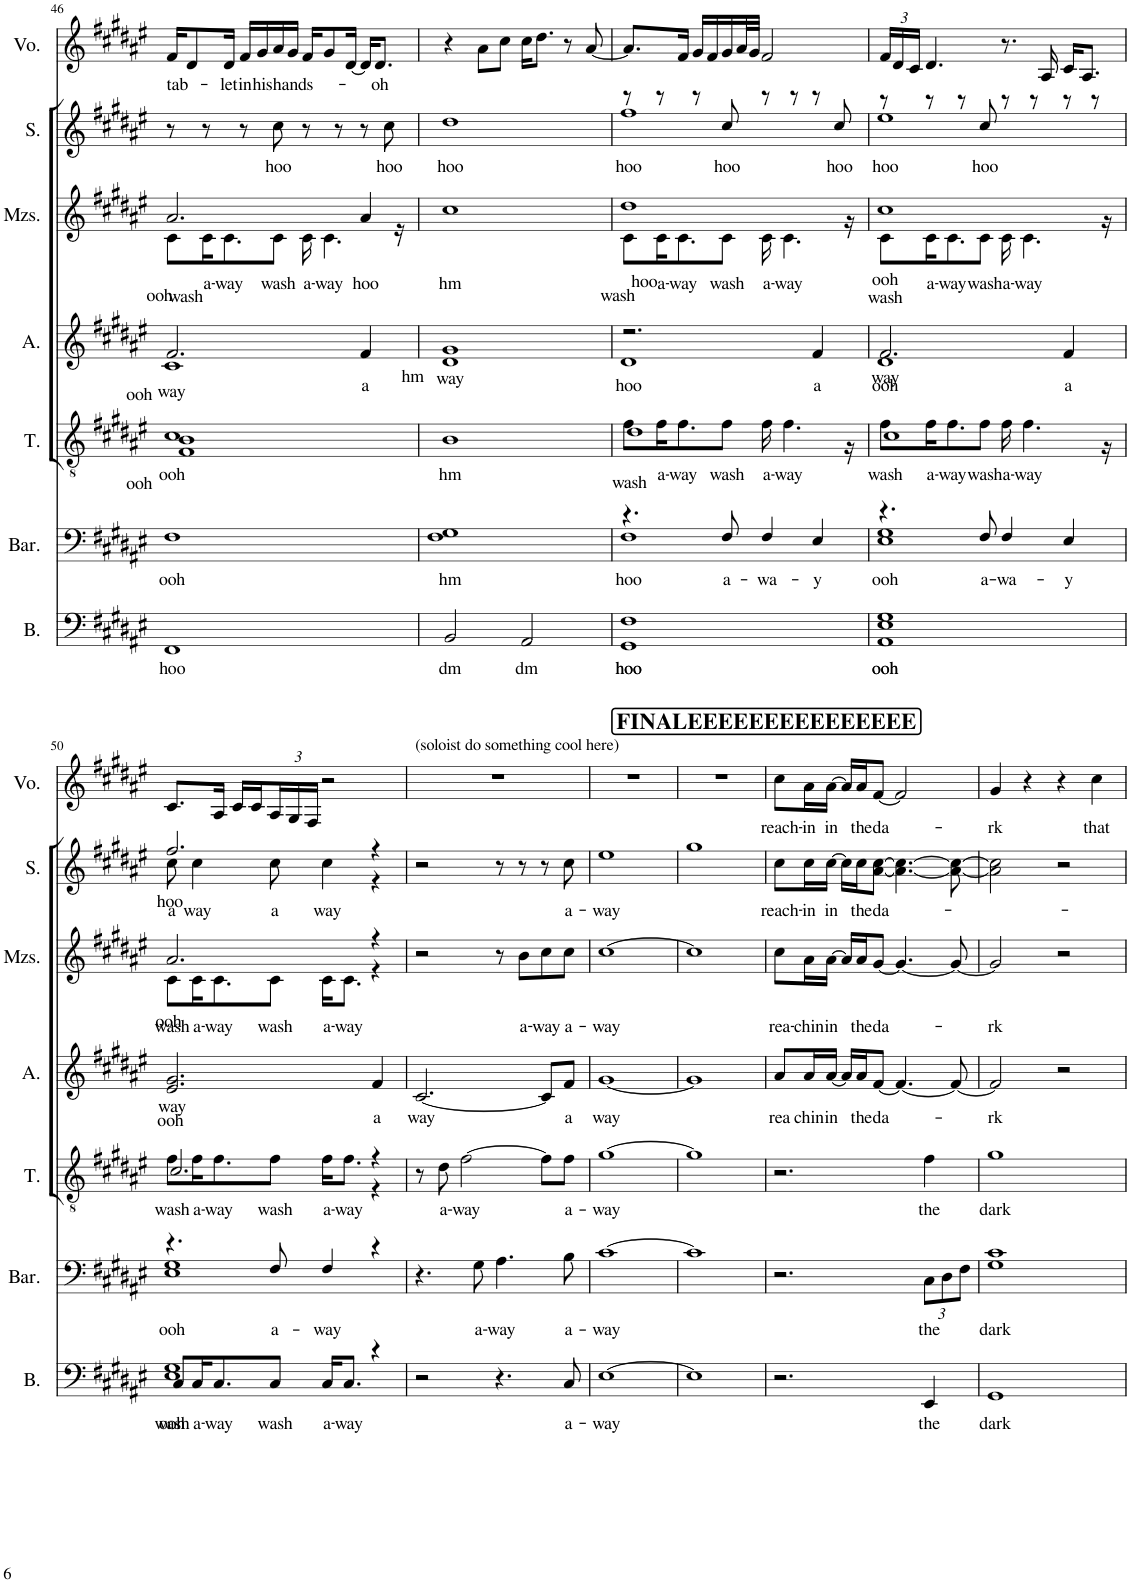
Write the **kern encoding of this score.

**kern	**text	**kern	**text	**kern	**text	**kern	**text	**text	**kern	**text	**kern	**text	**kern	**text
*part7	*part7	*part6	*part6	*part5	*part5	*part4	*part4	*part4	*part3	*part3	*part2	*part2	*part1	*part1
*staff7	*staff7	*staff6	*staff6	*staff5	*staff5	*staff4	*staff4	*staff4	*staff3	*staff3	*staff2	*staff2	*staff1	*staff1
*I"Bass	*	*I"Baritone	*	*I"Tenor	*	*I"Alto	*	*	*I"Mezzo-soprano	*	*I"Soprano	*	*I"Voice	*
*I'B.	*	*I'Bar.	*	*I'T.	*	*I'A.	*	*	*I'Mzs.	*	*I'S.	*	*I'Vo.	*
!!LO:PB:g=z
*clefF4	*	*clefF4	*	*clefGv2	*	*clefG2	*	*	*clefG2	*	*clefG2	*	*clefG2	*
*k[f#c#g#d#a#e#]	*	*k[f#c#g#d#a#e#]	*	*k[f#c#g#d#a#e#]	*	*k[f#c#g#d#a#e#]	*	*	*k[f#c#g#d#a#e#]	*	*k[f#c#g#d#a#e#]	*	*k[f#c#g#d#a#e#]	*
*M4/4	*	*M4/4	*	*M4/4	*	*M4/4	*	*	*M4/4	*	*M4/4	*	*M4/4	*
=46	=46	=46	=46	=46	=46	=46	=46	=46	=46	=46	=46	=46	=46	=46
!	!LO:LY:b	!	!LO:LY:b	!	!LO:LY:b	!	!	!	!	!	!	!	!	!
*	*	*	*	*^	*	*	*	*	*	*	*	*	*	*
!	!	!	!	!	!	!LO:LY:b	!	!LO:LY:b	!	!	!	!	!	!	!
*	*	*	*	*	*	*	*^	*	*	*	*	*	*	*	*
!	!	!	!	!	!	!	!	!	!LO:LY:b	!	!	!LO:LY:b	!	!	!	!
*	*	*	*	*	*	*	*	*	*	*	*^	*	*	*	*	*
!	!	!	!	!	!	!	!	!	!	!	!	!	!LO:LY:b	!	!	!	!LO:LY:b
1FF#	hoo	1F#	ooh	1F# 1B	1c#	ooh	2.f#/	1c#	ooh	.	2.a#/	8c#\L	wash	8r	.	16f#/KL	tab-
.	.	.	.	.	.	.	.	.	.	.	.	.	.	.	.	8d#/	.
!	!	!	!	!	!	!	!	!	!	!	!	!	!LO:LY:b	!	!	!	!
.	.	.	.	.	.	.	.	.	.	.	.	16c#\K	a-	8r	.	.	.
!	!	!	!	!	!	!	!	!	!	!	!	!	!LO:LY:b	!	!	!	!LO:LY:b
.	.	.	.	.	.	.	.	.	.	.	.	8.c#\	-way	.	.	16d#/Jk	-let
!	!	!	!	!	!	!	!	!	!	!	!	!	!	!	!	!	!LO:LY:b
.	.	.	.	.	.	.	.	.	.	.	.	.	.	8r	.	16f#/LL	in
!	!	!	!	!	!	!	!	!	!	!	!	!	!	!	!	!	!LO:LY:b
.	.	.	.	.	.	.	.	.	.	.	.	.	.	.	.	16g#/	his
!	!	!	!	!	!	!	!	!	!	!	!	!	!LO:LY:b	!	!LO:LY:b	!	!LO:LY:b
.	.	.	.	.	.	.	.	.	.	.	.	8c#\J	wash	8cc#\	hoo	16a#/	hands-
.	.	.	.	.	.	.	.	.	.	.	.	.	.	.	.	16g#/JJ	.
!	!	!	!	!	!	!	!	!	!	!	!	!	!LO:LY:b	!	!	!	!
.	.	.	.	.	.	.	.	.	.	.	.	16c#\	a-	8r	.	16f#/KL	.
!	!	!	!	!	!	!	!	!	!	!	!	!	!LO:LY:b	!	!	!	!
.	.	.	.	.	.	.	.	.	.	.	.	4.c#\	-way	.	.	8g#/	.
.	.	.	.	.	.	.	.	.	.	.	.	.	.	8r	.	.	.
.	.	.	.	.	.	.	.	.	.	.	.	.	.	.	.	[16d#/Jk	.
!	!	!	!	!	!	!	!	!	!LO:LY:b	!	!	!	!LO:LY:b	!	!	!	!
.	.	.	.	.	.	.	4f#/	.	a	.	4a#/	.	hoo	8r	.	16d#/KL]	.
!	!	!	!	!	!	!	!	!	!	!	!	!	!	!	!	!	!LO:LY:b
.	.	.	.	.	.	.	.	.	.	.	.	.	.	.	.	8.d#/J	-oh
!	!	!	!	!	!	!	!	!	!	!	!	!	!	!	!LO:LY:b	!	!
.	.	.	.	.	.	.	.	.	.	.	.	.	.	8cc#\	hoo	.	.
.	.	.	.	.	.	.	.	.	.	.	.	16r	.	.	.	.	.
*	*	*	*	*v	*v	*	*	*	*	*	*	*	*	*	*	*	*
*	*	*	*	*	*	*v	*v	*	*	*	*	*	*	*	*	*
=47	=47	=47	=47	=47	=47	=47	=47	=47	=47	=47	=47	=47	=47	=47	=47
!	!LO:LY:b	!	!LO:LY:b	!	!LO:LY:b	!	!LO:LY:b	!LO:LY:b	!	!	!LO:LY:b	!	!LO:LY:b	!	!
*	*	*	*	*	*	*	*	*	*v	*v	*	*	*	*	*
2BB/	dm	1F# 1G#	hm	1B	hm	1d# 1g#	way	hm	1cc#	hm	1dd#	hoo	4r	.
.	.	.	.	.	.	.	.	.	.	.	.	.	8a#\L	.
.	.	.	.	.	.	.	.	.	.	.	.	.	8cc#\J	.
!	!LO:LY:b	!	!	!	!	!	!	!	!	!	!	!	!	!
2AA#/	dm	.	.	.	.	.	.	.	.	.	.	.	16cc#\KL	.
.	.	.	.	.	.	.	.	.	.	.	.	.	8.dd#\J	.
.	.	.	.	.	.	.	.	.	.	.	.	.	8r	.
.	.	.	.	.	.	.	.	.	.	.	.	.	[8a#/	.
=48	=48	=48	=48	=48	=48	=48	=48	=48	=48	=48	=48	=48	=48	=48
!	!LO:LY:b	!	!	!	!	!	!	!	!	!	!	!	!	!
*^	*	*	*	*	*	*	*	*	*	*	*	*	*	*
!	!	!LO:LY:b	!	!LO:LY:b	!	!LO:LY:b	!	!LO:LY:b	!	!	!LO:LY:b	!	!	!	!
*	*	*	*^	*	*^	*	*^	*	*	*^	*	*	*	*	*
!	!	!	!	!	!	!	!	!	!	!	!	!	!	!	!LO:LY:b	!	!LO:LY:b	!	!
*	*	*	*	*	*	*	*	*	*	*	*	*	*	*	*	*^	*	*	*
1GG#	1F#	hoo	4.r	1F#	hoo	1d#	8f#\L	wash	2.r	1d#	hoo	.	1dd#	8c#\L	wash	8r	1ff#	hoo	8.a#/L]	.
!	!	!	!	!	!	!	!	!LO:LY:b	!	!	!	!	!	!	!LO:LY:b	!	!	!	!	!
.	.	.	.	.	.	.	16f#\K	a-	.	.	.	.	.	16c#\K	a-	8r	.	.	.	.
!	!	!	!	!	!	!	!	!LO:LY:b	!	!	!	!	!	!	!LO:LY:b	!	!	!	!	!
.	.	.	.	.	.	.	8.f#\	-way	.	.	.	.	.	8.c#\	-way	.	.	.	16f#/Jk	.
.	.	.	.	.	.	.	.	.	.	.	.	.	.	.	.	8r	.	.	16g#/LL	.
.	.	.	.	.	.	.	.	.	.	.	.	.	.	.	.	.	.	.	16f#/	.
!	!	!	!	!	!LO:LY:b	!	!	!LO:LY:b	!	!	!	!	!	!	!LO:LY:b	!	!	!LO:LY:b	!	!
.	.	.	8F#/	.	a-	.	8f#\J	wash	.	.	.	.	.	8c#\J	wash	8cc#/	.	hoo	16g#/	.
.	.	.	.	.	.	.	.	.	.	.	.	.	.	.	.	.	.	.	32a#/L	.
.	.	.	.	.	.	.	.	.	.	.	.	.	.	.	.	.	.	.	32g#/JJJ	.
!	!	!	!	!	!LO:LY:b	!	!	!LO:LY:b	!	!	!	!	!	!	!LO:LY:b	!	!	!	!	!
.	.	.	4F#/	.	-wa-	.	16f#\	a-	.	.	.	.	.	16c#\	a-	8r	.	.	2f#/	.
!	!	!	!	!	!	!	!	!LO:LY:b	!	!	!	!	!	!	!LO:LY:b	!	!	!	!	!
.	.	.	.	.	.	.	4.f#\	-way	.	.	.	.	.	4.c#\	-way	.	.	.	.	.
.	.	.	.	.	.	.	.	.	.	.	.	.	.	.	.	8r	.	.	.	.
!	!	!	!	!	!LO:LY:b	!	!	!	!	!	!LO:LY:b	!	!	!	!	!	!	!	!	!
.	.	.	4E#/	.	-y	.	.	.	4f#/	.	a	.	.	.	.	8r	.	.	.	.
!	!	!	!	!	!	!	!	!	!	!	!	!	!	!	!	!	!	!LO:LY:b	!	!
.	.	.	.	.	.	.	.	.	.	.	.	.	.	.	.	8cc#/	.	hoo	.	.
.	.	.	.	.	.	.	16r	.	.	.	.	.	.	16r	.	.	.	.	.	.
=49	=49	=49	=49	=49	=49	=49	=49	=49	=49	=49	=49	=49	=49	=49	=49	=49	=49	=49	=49	=49
!	!	!LO:LY:b	!	!	!	!	!	!	!	!	!	!	!	!	!	!	!	!	!	!
!	!	!LO:LY:b	!	!	!LO:LY:b	!	!	!LO:LY:b	!	!	!LO:LY:b	!	!	!	!	!	!	!	!	!
!	!	!	!	!	!	!	!	!	!	!	!LO:LY:b	!	!	!	!LO:LY:b	!	!	!	!	!
!	!	!	!	!	!	!	!	!	!	!	!	!	!	!	!LO:LY:b	!	!	!LO:LY:b	!	!
*	*	*	*	*	*	*	*	*	*	*	*	*	*	*	*	*	*	*	*Xbrackettup	*
1AA#	1E# 1G#	ooh	4.r	1E# 1G#	ooh	1c#	8f#\L	wash	2.f#/	1d#	ooh	.	1cc#	8c#\L	wash	8r	1ee#	hoo	24f#/LL	.
.	.	.	.	.	.	.	.	.	.	.	.	.	.	.	.	.	.	.	24d#/	.
.	.	.	.	.	.	.	.	.	.	.	.	.	.	.	.	.	.	.	24c#/JJ	.
!	!	!	!	!	!	!	!	!LO:LY:b	!	!	!	!	!	!	!LO:LY:b	!	!	!	!	!
.	.	.	.	.	.	.	16f#\K	a-	.	.	.	.	.	16c#\K	a-	8r	.	.	4.d#/	.
!	!	!	!	!	!	!	!	!LO:LY:b	!	!	!	!	!	!	!LO:LY:b	!	!	!	!	!
.	.	.	.	.	.	.	8.f#\	-way	.	.	.	.	.	8.c#\	-way	.	.	.	.	.
.	.	.	.	.	.	.	.	.	.	.	.	.	.	.	.	8r	.	.	.	.
!	!	!	!	!	!LO:LY:b	!	!	!LO:LY:b	!	!	!	!	!	!	!LO:LY:b	!	!	!LO:LY:b	!	!
.	.	.	8F#/	.	a-	.	8f#\J	wash	.	.	.	.	.	8c#\J	wash	8cc#/	.	hoo	.	.
!	!	!	!	!	!LO:LY:b	!	!	!LO:LY:b	!	!	!	!	!	!	!LO:LY:b	!	!	!	!	!
.	.	.	4F#/	.	-wa-	.	16f#\	a-	.	.	.	.	.	16c#\	a-	8r	.	.	8.r	.
!	!	!	!	!	!	!	!	!LO:LY:b	!	!	!	!	!	!	!LO:LY:b	!	!	!	!	!
.	.	.	.	.	.	.	4.f#\	-way	.	.	.	.	.	4.c#\	-way	.	.	.	.	.
.	.	.	.	.	.	.	.	.	.	.	.	.	.	.	.	8r	.	.	.	.
.	.	.	.	.	.	.	.	.	.	.	.	.	.	.	.	.	.	.	16A#/	.
!	!	!	!	!	!LO:LY:b	!	!	!	!	!	!LO:LY:b	!	!	!	!	!	!	!	!	!
.	.	.	4E#/	.	-y	.	.	.	4f#/	.	a	.	.	.	.	8r	.	.	16c#/KL	.
.	.	.	.	.	.	.	.	.	.	.	.	.	.	.	.	.	.	.	8.A#/J	.
.	.	.	.	.	.	.	.	.	.	.	.	.	.	.	.	8r	.	.	.	.
.	.	.	.	.	.	.	16r	.	.	.	.	.	.	16r	.	.	.	.	.	.
*	*	*	*	*	*	*	*	*	*v	*v	*	*	*	*	*	*	*	*	*	*
!!LO:LB:g=z
=50	=50	=50	=50	=50	=50	=50	=50	=50	=50	=50	=50	=50	=50	=50	=50	=50	=50	=50	=50
!	!	!LO:LY:b	!	!	!	!	!	!	!	!	!	!	!	!	!	!	!	!	!
!	!	!LO:LY:b	!	!	!LO:LY:b	!	!	!LO:LY:b	!	!LO:LY:b	!LO:LY:b	!	!	!LO:LY:b	!	!	!	!	!
!	!	!	!	!	!	!	!	!	!	!	!	!	!	!LO:LY:b	!	!	!LO:LY:b	!	!
!	!	!	!	!	!	!	!	!	!	!	!	!	!	!	!	!	!LO:LY:b	!	!
8C#/L	1E# 1G#	ooh	4.r	1E# 1G#	ooh	2.c#/	8f#\L	wash	2.e#/ 2.g#/	way	ooh	2.a#/	8c#\L	wash	2.ff#/	8cc#\	a	8.c#/L	.
!	!	!LO:LY:b	!	!	!	!	!	!LO:LY:b	!	!	!	!	!	!LO:LY:b	!	!	!LO:LY:b	!	!
16C#/K	.	a-	.	.	.	.	16f#\K	a-	.	.	.	.	16c#\K	a-	.	4cc#\	way	.	.
!	!	!LO:LY:b	!	!	!	!	!	!LO:LY:b	!	!	!	!	!	!LO:LY:b	!	!	!	!	!
8.C#/	.	-way	.	.	.	.	8.f#\	-way	.	.	.	.	8.c#\	-way	.	.	.	16A#/Jk	.
.	.	.	.	.	.	.	.	.	.	.	.	.	.	.	.	.	.	16c#/LL	.
.	.	.	.	.	.	.	.	.	.	.	.	.	.	.	.	.	.	16c#/	.
!	!	!LO:LY:b	!	!	!LO:LY:b	!	!	!LO:LY:b	!	!	!	!	!	!LO:LY:b	!	!	!LO:LY:b	!	!
8C#/J	.	wash	8F#/	.	a-	.	8f#\J	wash	.	.	.	.	8c#\J	wash	.	8cc#\	a	24A#/	.
.	.	.	.	.	.	.	.	.	.	.	.	.	.	.	.	.	.	24G#/	.
.	.	.	.	.	.	.	.	.	.	.	.	.	.	.	.	.	.	24F#/JJ	.
!	!	!LO:LY:b	!	!	!LO:LY:b	!	!	!LO:LY:b	!	!	!	!	!	!LO:LY:b	!	!	!LO:LY:b	!	!
16C#/KL	.	a-	4F#/	.	-way	.	16f#\KL	a-	.	.	.	.	16c#\KL	a-	.	4cc#\	way	2r	.
!	!	!LO:LY:b	!	!	!	!	!	!LO:LY:b	!	!	!	!	!	!LO:LY:b	!	!	!	!	!
8.C#/J	.	-way	.	.	.	.	8.f#\J	-way	.	.	.	.	8.c#\J	-way	.	.	.	.	.
!	!	!	!	!	!	!	!	!	!	!LO:LY:b	!	!	!	!	!	!	!	!	!
4r	.	.	4r	.	.	4r	4r	.	4f#/	a	.	4r	4r	.	4r	4r	.	.	.
*v	*v	*	*	*	*	*	*	*	*	*	*	*	*	*	*	*	*	*	*
*	*	*v	*v	*	*	*	*	*	*	*	*	*	*	*	*	*	*	*
=51	=51	=51	=51	=51	=51	=51	=51	=51	=51	=51	=51	=51	=51	=51	=51	=51	=51
!	!	!	!	!	!	!	!	!	!	!	!	!	!	!	!	!LO:TX:a:t=(soloist do something cool here)	!
!	!	!	!	!	!	!	!	!LO:LY:b	!	!	!	!	!	!	!	!	!
*	*	*	*	*	*	*	*	*	*	*v	*v	*	*	*	*	*	*
*	*	*	*	*v	*v	*	*	*	*	*	*	*v	*v	*	*	*
2r	.	4.r	.	8r	.	[2.c#/	way	.	2r	.	2r	.	1r	.
!	!	!	!	!	!LO:LY:b	!	!	!	!	!	!	!	!	!
.	.	.	.	8d#\	a-	.	.	.	.	.	.	.	.	.
!	!	!	!	!	!LO:LY:b	!	!	!	!	!	!	!	!	!
.	.	.	.	[2f#\	-way	.	.	.	.	.	.	.	.	.
!	!	!	!LO:LY:b	!	!	!	!	!	!	!	!	!	!	!
.	.	8G#\	a-	.	.	.	.	.	.	.	.	.	.	.
!	!	!	!LO:LY:b	!	!	!	!	!	!	!	!	!	!	!
4.r	.	4.A#\	-way	.	.	.	.	.	8r	.	8r	.	.	.
!	!	!	!	!	!	!	!	!	!	!LO:LY:b	!	!	!	!
.	.	.	.	.	.	.	.	.	8b\L	a-	8r	.	.	.
!	!	!	!	!	!	!	!	!	!	!LO:LY:b	!	!	!	!
.	.	.	.	8f#\L]	.	8c#/L]	.	.	8cc#\	-way	8r	.	.	.
!	!LO:LY:b	!	!LO:LY:b	!	!LO:LY:b	!	!LO:LY:b	!	!	!LO:LY:b	!	!LO:LY:b	!	!
8C#/	a-	8B\	a-	8f#\J	a-	8f#/J	a	.	8cc#\J	a-	8cc#\	a-	.	.
=52	=52	=52	=52	=52	=52	=52	=52	=52	=52	=52	=52	=52	=52	=52
!	!LO:LY:b	!	!LO:LY:b	!	!LO:LY:b	!	!LO:LY:b	!	!	!LO:LY:b	!	!LO:LY:b	!	!
[1E#	-way	[1c#	-way	[1g#	-way	[1g#	way	.	[1cc#	-way	1ee#	-way	1r	.
=53	=53	=53	=53	=53	=53	=53	=53	=53	=53	=53	=53	=53	=53	=53
1E#]	.	1c#]	.	1g#]	.	1g#]	.	.	1cc#]	.	1gg#	.	1r	.
!!LO:REH:place=s1:a:B:cj:fs=14:t=FINALEEEEEEEEEEEEEEE
=54	=54	=54	=54	=54	=54	=54	=54	=54	=54	=54	=54	=54	=54	=54
!	!	!	!	!	!	!	!LO:LY:b	!	!	!LO:LY:b	!	!LO:LY:b	!	!LO:LY:b
2.r	.	2.r	.	2.r	.	8a#/L	rea	.	8cc#\L	rea-	8cc#\L	reach-	8cc#\L	reach-
!	!	!	!	!	!	!	!LO:LY:b	!	!	!LO:LY:b	!	!LO:LY:b	!	!LO:LY:b
.	.	.	.	.	.	16a#/L	chin	.	16a#\L	-chin	16cc#\L	-in	16a#\L	-in
!	!	!	!	!	!	!	!LO:LY:b	!	!	!LO:LY:b	!	!LO:LY:b	!	!LO:LY:b
.	.	.	.	.	.	[16a#/JJ	in	.	[16a#\JJ	in	[16cc#\JJ	in	[16a#\JJ	in
.	.	.	.	.	.	16a#/LL]	.	.	16a#/LL]	.	16cc#\LL]	.	16a#/LL]	.
!	!	!	!	!	!	!	!LO:LY:b	!	!	!LO:LY:b	!	!LO:LY:b	!	!LO:LY:b
.	.	.	.	.	.	16a#/J	the	.	16a#/J	the	16cc#\J	the	16a#/J	the
!	!	!	!	!	!	!	!LO:LY:b	!	!	!LO:LY:b	!	!LO:LY:b	!	!LO:LY:b
.	.	.	.	.	.	[8f#/J	da-	.	[8g#/J	da-	[8a#\ [8cc#\J	da-	[8f#/J	da-
.	.	.	.	.	.	4.f#/_	.	.	4.g#/_	.	4.a#\_ 4.cc#\_	.	2f#/]	.
!	!LO:LY:b	!	!	!	!	!	!	!	!	!	!	!	!	!
*	*	*Xbrackettup	*	*	*	*	*	*	*	*	*	*	*	*
!	!	!	!LO:LY:b	!	!LO:LY:b	!	!	!	!	!	!	!	!	!
4EE#/	the	12C#\L	the	4f#\	the	.	.	.	.	.	.	.	.	.
.	.	12D#\	.	.	.	.	.	.	.	.	.	.	.	.
.	.	.	.	.	.	8f#/_	.	.	8g#/_	.	8a#\_ 8cc#\_	.	.	.
.	.	12F#\J	.	.	.	.	.	.	.	.	.	.	.	.
=55	=55	=55	=55	=55	=55	=55	=55	=55	=55	=55	=55	=55	=55	=55
!	!LO:LY:b	!	!LO:LY:b	!	!LO:LY:b	!	!LO:LY:b	!	!	!LO:LY:b	!	!	!	!LO:LY:b
1GG#	dark	1G# 1c#	dark	1g#	dark	2f#/]	-rk	.	2g#/]	-rk	2a#\] 2cc#\]	.	4g#/	-rk
.	.	.	.	.	.	.	.	.	.	.	.	.	4r	.
.	.	.	.	.	.	2r	.	.	2r	.	2r	.	4r	.
!	!	!	!	!	!	!	!	!	!	!	!	!	!	!LO:LY:b
.	.	.	.	.	.	.	.	.	.	.	.	.	4cc#\	that
=	=	=	=	=	=	=	=	=	=	=	=	=	=	=
*-	*-	*-	*-	*-	*-	*-	*-	*-	*-	*-	*-	*-	*-	*-
